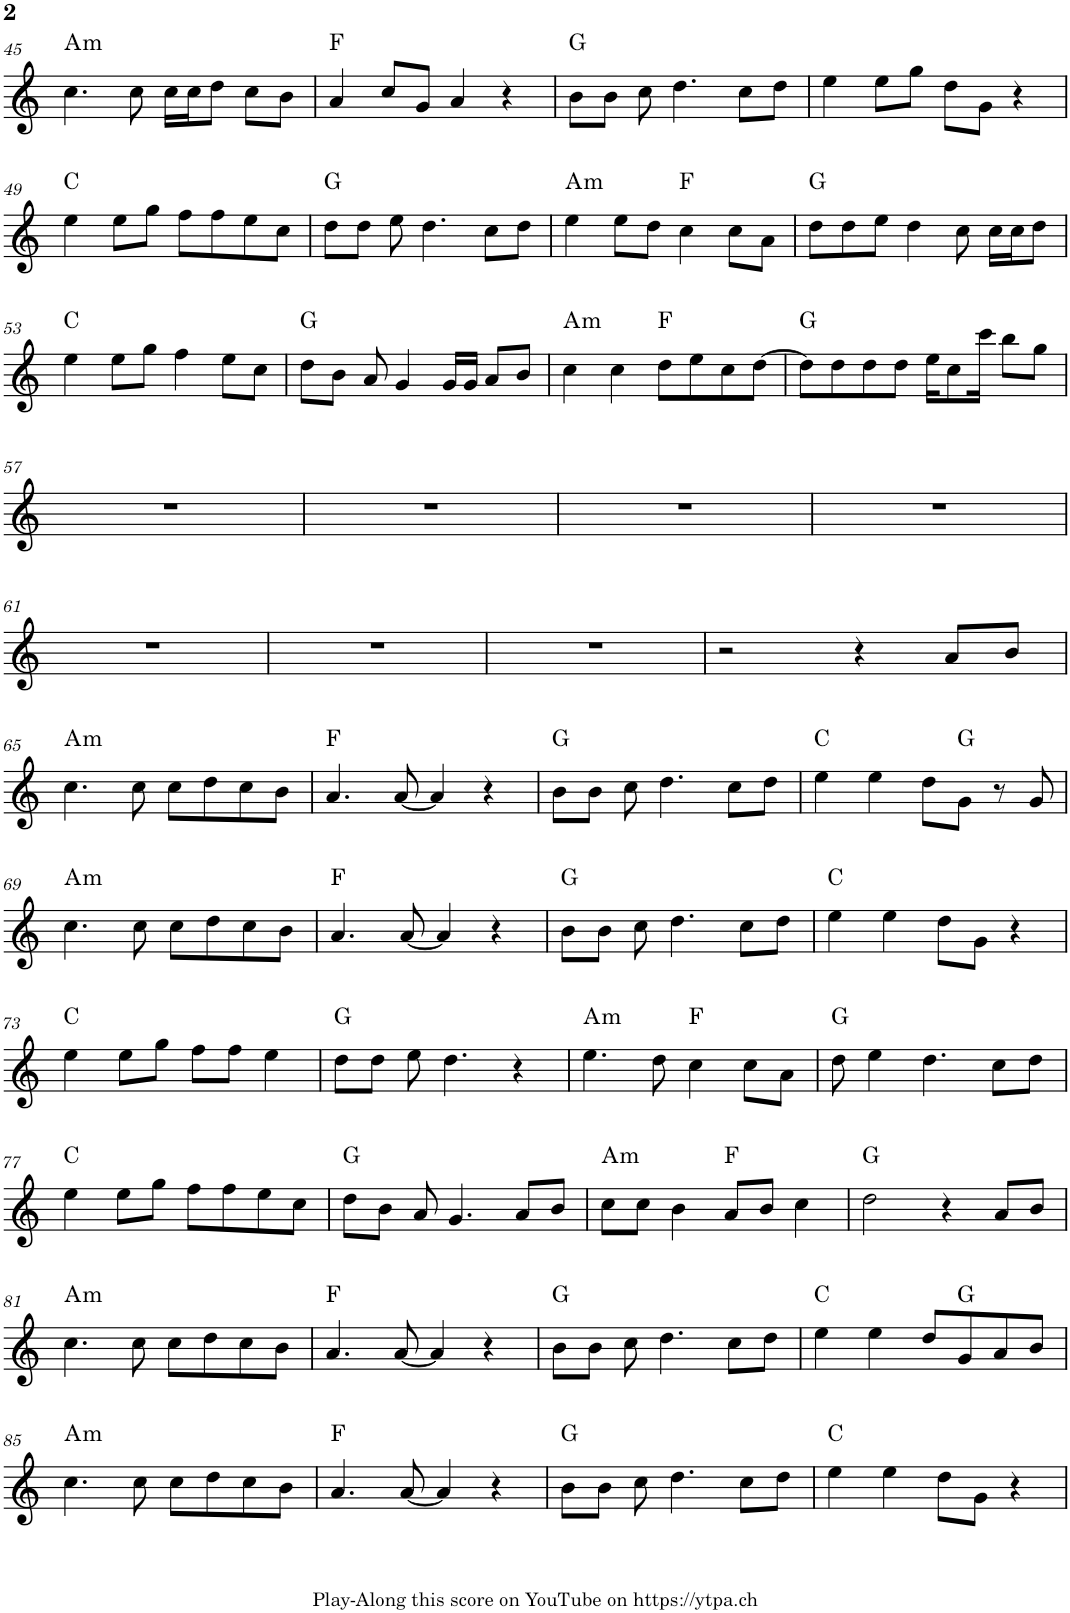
**kern	**harte
*part1	*part1
*staff1	*
*I"Piano	*
*I'Pno.	*
!!LO:PB:g=z
*clefG2	*
*k[]	*
*M4/4	*
=45	=45
!	!LO:H:kt=m
4.cc\	A:min
8cc\	.
16cc\LL	.
16cc\J	.
8dd\J	.
8cc\L	.
8b\J	.
=46	=46
4a/	F:maj
8cc/L	.
8g/J	.
4a/	.
4r	.
=47	=47
8b\L	G:maj
8b\J	.
8cc\	.
4.dd\	.
8cc\L	.
8dd\J	.
=48	=48
4ee\	.
8ee\L	.
8gg\J	.
8dd\L	.
8g\J	.
4r	.
!!LO:LB:g=z
=49	=49
4ee\	C:maj
8ee\L	.
8gg\J	.
8ff\L	.
8ff\	.
8ee\	.
8cc\J	.
=50	=50
8dd\L	G:maj
8dd\J	.
8ee\	.
4.dd\	.
8cc\L	.
8dd\J	.
=51	=51
!	!LO:H:kt=m
4ee\	A:min
8ee\L	.
8dd\J	.
4cc\	F:maj
8cc\L	.
8a\J	.
=52	=52
8dd\L	G:maj
8dd\	.
8ee\J	.
4dd\	.
8cc\	.
16cc\LL	.
16cc\J	.
8dd\J	.
!!LO:LB:g=z
=53	=53
4ee\	C:maj
8ee\L	.
8gg\J	.
4ff\	.
8ee\L	.
8cc\J	.
=54	=54
8dd\L	G:maj
8b\J	.
8a/	.
4g/	.
16g/LL	.
16g/JJ	.
8a/L	.
8b/J	.
=55	=55
!	!LO:H:kt=m
4cc\	A:min
4cc\	.
8dd\L	F:maj
8ee\	.
8cc\	.
[8dd\J	.
=56	=56
8dd\L]	G:maj
8dd\	.
8dd\	.
8dd\J	.
16ee\KL	.
8cc\	.
16ccc\Jk	.
8bb\L	.
8gg\J	.
!!LO:LB:g=z
=57	=57
1r	.
=58	=58
1r	.
=59	=59
1r	.
=60	=60
1r	.
!!LO:LB:g=z
=61	=61
1r	.
=62	=62
1r	.
=63	=63
1r	.
=64	=64
2r	.
4r	.
8a/L	.
8b/J	.
!!LO:LB:g=z
=65	=65
!	!LO:H:kt=m
4.cc\	A:min
8cc\	.
8cc\L	.
8dd\	.
8cc\	.
8b\J	.
=66	=66
4.a/	F:maj
[8a/	.
4a/]	.
4r	.
=67	=67
8b\L	G:maj
8b\J	.
8cc\	.
4.dd\	.
8cc\L	.
8dd\J	.
=68	=68
4ee\	C:maj
4ee\	.
8dd\L	.
8g\J	G:maj
8r	.
8g/	.
!!LO:LB:g=z
=69	=69
!	!LO:H:kt=m
4.cc\	A:min
8cc\	.
8cc\L	.
8dd\	.
8cc\	.
8b\J	.
=70	=70
4.a/	F:maj
[8a/	.
4a/]	.
4r	.
=71	=71
8b\L	G:maj
8b\J	.
8cc\	.
4.dd\	.
8cc\L	.
8dd\J	.
=72	=72
4ee\	C:maj
4ee\	.
8dd\L	.
8g\J	.
4r	.
!!LO:LB:g=z
=73	=73
4ee\	C:maj
8ee\L	.
8gg\J	.
8ff\L	.
8ff\J	.
4ee\	.
=74	=74
8dd\L	G:maj
8dd\J	.
8ee\	.
4.dd\	.
4r	.
=75	=75
!	!LO:H:kt=m
4.ee\	A:min
8dd\	.
4cc\	F:maj
8cc\L	.
8a\J	.
=76	=76
8dd\	G:maj
4ee\	.
4.dd\	.
8cc\L	.
8dd\J	.
!!LO:LB:g=z
=77	=77
4ee\	C:maj
8ee\L	.
8gg\J	.
8ff\L	.
8ff\	.
8ee\	.
8cc\J	.
=78	=78
8dd\L	G:maj
8b\J	.
8a/	.
4.g/	.
8a/L	.
8b/J	.
=79	=79
!	!LO:H:kt=m
8cc\L	A:min
8cc\J	.
4b\	.
8a/L	F:maj
8b/J	.
4cc\	.
=80	=80
2dd\	G:maj
4r	.
8a/L	.
8b/J	.
!!LO:LB:g=z
=81	=81
!	!LO:H:kt=m
4.cc\	A:min
8cc\	.
8cc\L	.
8dd\	.
8cc\	.
8b\J	.
=82	=82
4.a/	F:maj
[8a/	.
4a/]	.
4r	.
=83	=83
8b\L	G:maj
8b\J	.
8cc\	.
4.dd\	.
8cc\L	.
8dd\J	.
=84	=84
4ee\	C:maj
4ee\	.
8dd/L	.
8g/	G:maj
8a/	.
8b/J	.
!!LO:LB:g=z
=85	=85
!	!LO:H:kt=m
4.cc\	A:min
8cc\	.
8cc\L	.
8dd\	.
8cc\	.
8b\J	.
=86	=86
4.a/	F:maj
[8a/	.
4a/]	.
4r	.
=87	=87
8b\L	G:maj
8b\J	.
8cc\	.
4.dd\	.
8cc\L	.
8dd\J	.
=88	=88
4ee\	C:maj
4ee\	.
8dd\L	.
8g\J	.
4r	.
=	=
*-	*-
